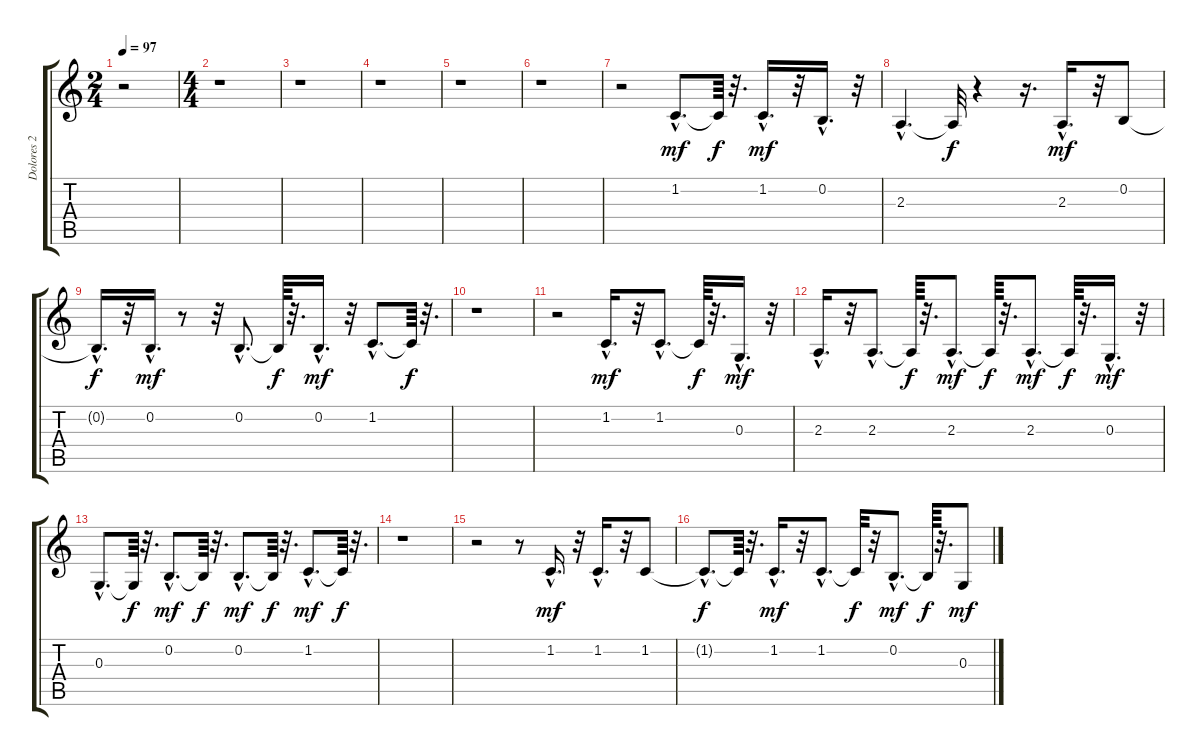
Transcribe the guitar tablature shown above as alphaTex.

\track ("Dolores 2" "Dolores 2") {instrument pad3polysynth}
\staff {score tabs}
\tuning (E4 B3 G3 D3 A2 E2) {hide}
\ts (2 4)
\tempo 97
\clef g2
\ks c
r.2{dy mf instrument pad3polysynth} |
\ts (4 4)
r.1 |
r.1 |
r.1 |
r.1 |
r.1 |
r.2 1.2{hac}.8{d} 1.2{t}.64{dy f} r.32{d} 1.2{hac}.16{d dy mf} r.32 0.2{hac}.16{d} r.32 |
2.3{hac}.4{d} 2.3{t}.32{dy f} r.4 r.16{d} 2.3{hac}.16{d dy mf} r.32 0.2.8 |
0.2{hac t}.16{d dy f} r.32 0.2{hac}.16{d dy mf} r.8 r.32 0.2{hac}.8{d} 0.2{t}.64{dy f} r.32{d} 0.2{hac}.16{d dy mf} r.32 1.2{hac}.8{d} 1.2{t}.64{dy f} r.32{d} |
r.1 |
r.2 1.2{hac}.16{d dy mf} r.32 1.2{hac}.8{d} 1.2{t}.64{dy f} r.32{d} 0.3{hac}.16{d dy mf} r.32 |
2.3{hac}.16{d} r.32 2.3{hac}.8{d} 2.3{t}.64{dy f} r.32{d} 2.3{hac}.8{d dy mf} 2.3{t}.64{dy f} r.32{d} 2.3{hac}.8{d dy mf} 2.3{t}.64{dy f} r.32{d} 0.3{hac}.16{d dy mf} r.32 |
0.3{hac}.8{d} 0.3{t}.64{dy f} r.32{d} 0.2{hac}.8{d dy mf} 0.2{t}.64{dy f} r.32{d} 0.2{hac}.8{d dy mf} 0.2{t}.64{dy f} r.32{d} 1.2{hac}.8{d dy mf} 1.2{t}.64{dy f} r.32{d} |
r.1 |
r.2 r.8 1.2{hac}.16{d dy mf} r.32 1.2{hac}.16{d} r.32 1.2.8 |
1.2{hac t}.8{d dy f} 1.2{t}.64 r.32{d} 1.2{hac}.16{d dy mf} r.32 1.2{hac}.8{d} 1.2{t}.32{dy f} r.32 0.2{hac}.8{d dy mf} 0.2{t}.64{dy f} r.32{d} 0.3.8{dy mf}
